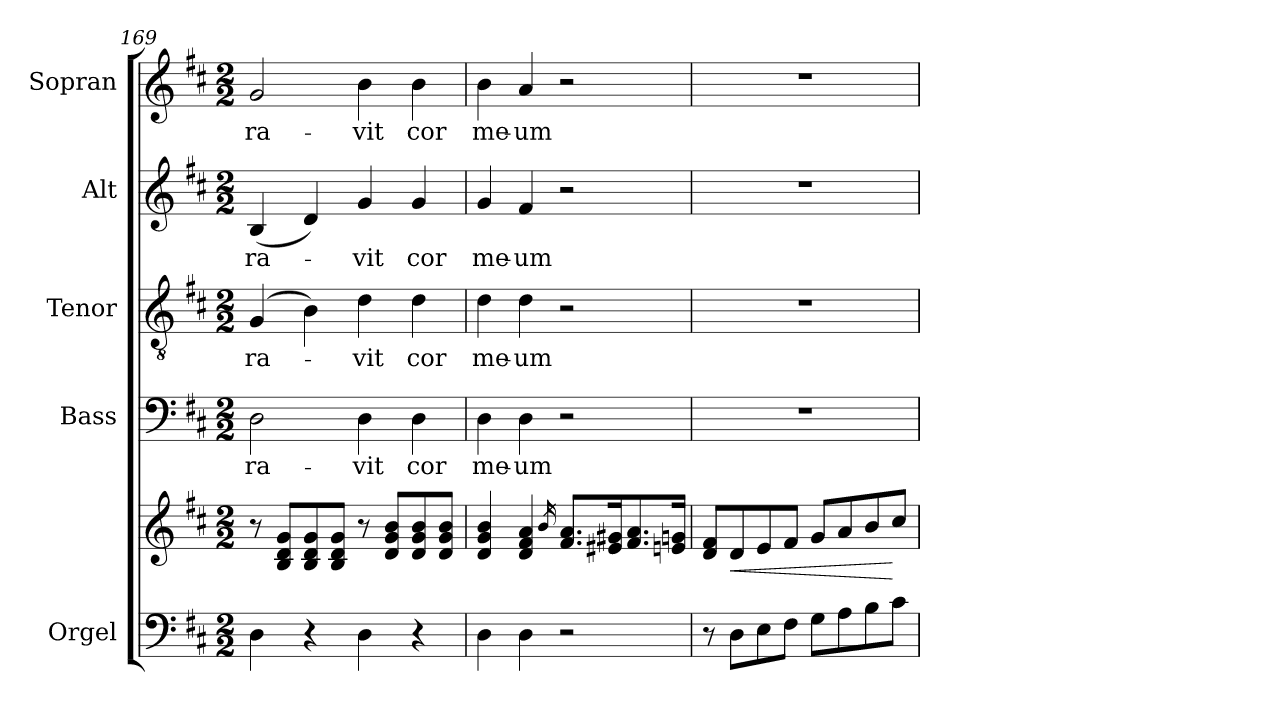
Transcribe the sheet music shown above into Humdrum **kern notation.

**kern	**kern	**dynam	**kern	**text	**kern	**text	**kern	**text	**kern	**text
*part5	*part5	*part5	*part4	*part4	*part3	*part3	*part2	*part2	*part1	*part1
*staff6	*staff5	*staff5/6	*staff4	*staff4	*staff3	*staff3	*staff2	*staff2	*staff1	*staff1
*I"Orgel	*	*	*I"Bass	*	*I"Tenor	*	*I"Alt	*	*I"Sopran	*
*I'Org.	*	*	*I'B	*	*I'T	*	*I'A	*	*I'S	*
*clefF4	*clefG2	*	*clefF4	*	*clefGv2	*	*clefG2	*	*clefG2	*
*k[f#c#]	*k[f#c#]	*	*k[f#c#]	*	*k[f#c#]	*	*k[f#c#]	*	*k[f#c#]	*
*D:	*D:	*	*D:	*	*D:	*	*D:	*	*D:	*
*M2/2	*M2/2	*	*M2/2	*	*M2/2	*	*M2/2	*	*M2/2	*
=169	=169	=169	=169	=169	=169	=169	=169	=169	=169	=169
!	!	!	!	!LO:LY:b	!	!LO:LY:b	!	!LO:LY:b	!	!LO:LY:b
4D\	8r	.	2D\	-ra-	(4G/	-ra-	(<4B/	-ra-	2g/	-ra-
.	8B/ 8d/ 8g/L	.	.	.	.	.	.	.	.	.
4r	8B/ 8d/ 8g/	.	.	.	4B\)	.	4d/)	.	.	.
.	8B/ 8d/ 8g/J	.	.	.	.	.	.	.	.	.
!	!	!	!	!LO:LY:b	!	!LO:LY:b	!	!LO:LY:b	!	!LO:LY:b
4D\	8r	.	4D\	-vit	4d\	-vit	4g/	-vit	4b\	-vit
.	8d/ 8g/ 8b/L	.	.	.	.	.	.	.	.	.
!	!	!	!	!LO:LY:b	!	!LO:LY:b	!	!LO:LY:b	!	!LO:LY:b
4r	8d/ 8g/ 8b/	.	4D\	cor	4d\	cor	4g/	cor	4b\	cor
.	8d/ 8g/ 8b/J	.	.	.	.	.	.	.	.	.
=170	=170	=170	=170	=170	=170	=170	=170	=170	=170	=170
!	!	!	!	!LO:LY:b	!	!LO:LY:b	!	!LO:LY:b	!	!LO:LY:b
4D\	4d/ 4g/ 4b/	.	4D\	me-	4d\	me-	4g/	me-	4b\	me-
!	!	!	!	!LO:LY:b	!	!LO:LY:b	!	!LO:LY:b	!	!LO:LY:b
4D\	4d/ 4f#/ 4a/	.	4D\	-um	4d\	-um	4f#/	-um	4a/	-um
.	16qb/	.	.	.	.	.	.	.	.	.
2r	8.f#/ 8.a/L	.	2r	.	2r	.	2r	.	2r	.
.	16e#X/ 16g#X/k	.	.	.	.	.	.	.	.	.
.	8.f#/ 8.a/	.	.	.	.	.	.	.	.	.
.	16en/ 16gn/Jk	.	.	.	.	.	.	.	.	.
=171	=171	=171	=171	=171	=171	=171	=171	=171	=171	=171
8r	8d/ 8f#/L	.	1r	.	1r	.	1r	.	1r	.
!	!	!LO:HP:b	!	!	!	!	!	!	!	!
8D\L	8d/	<	.	.	.	.	.	.	.	.
8E\	8e/	.	.	.	.	.	.	.	.	.
8F#\J	8f#/J	.	.	.	.	.	.	.	.	.
8G\L	8g/L	.	.	.	.	.	.	.	.	.
8A\	8a/	.	.	.	.	.	.	.	.	.
8B\	8b/	.	.	.	.	.	.	.	.	.
8c#\J	8cc#/J	[	.	.	.	.	.	.	.	.
=	=	=	=	=	=	=	=	=	=	=
*-	*-	*-	*-	*-	*-	*-	*-	*-	*-	*-
